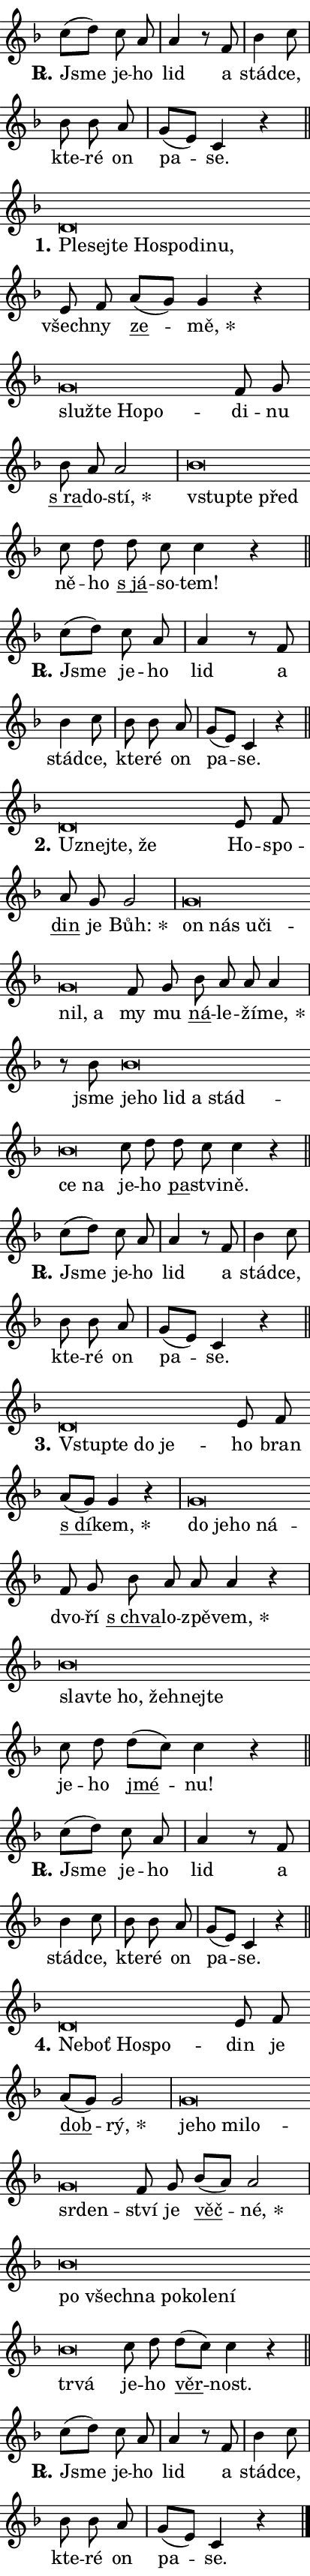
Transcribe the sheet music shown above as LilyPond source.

\version "2.22.1"
\header { tagline = "" }
\paper {
  indent = 0\cm
  top-margin = 0\cm
  right-margin = 0\cm
  bottom-margin = 0\cm
  left-margin = 0\cm
  paper-width = 7\cm
  page-breaking = #ly:one-page-breaking
  system-system-spacing.basic-distance = #11
  score-system-spacing.basic-distance = #11
  ragged-last = ##f
}


%% Author: Thomas Morley
%% https://lists.gnu.org/archive/html/lilypond-user/2020-05/msg00002.html
#(define (line-position grob)
"Returns position of @var[grob} in current system:
   @code{'start}, if at first time-step
   @code{'end}, if at last time-step
   @code{'middle} otherwise
"
  (let* ((col (ly:item-get-column grob))
         (ln (ly:grob-object col 'left-neighbor))
         (rn (ly:grob-object col 'right-neighbor))
         (col-to-check-left (if (ly:grob? ln) ln col))
         (col-to-check-right (if (ly:grob? rn) rn col))
         (break-dir-left
           (and
             (ly:grob-property col-to-check-left 'non-musical #f)
             (ly:item-break-dir col-to-check-left)))
         (break-dir-right
           (and
             (ly:grob-property col-to-check-right 'non-musical #f)
             (ly:item-break-dir col-to-check-right))))
        (cond ((eqv? 1 break-dir-left) 'start)
              ((eqv? -1 break-dir-right) 'end)
              (else 'middle))))

#(define (tranparent-at-line-position vctor)
  (lambda (grob)
  "Relying on @code{line-position} select the relevant enry from @var{vctor}.
Used to determine transparency,"
    (case (line-position grob)
      ((end) (not (vector-ref vctor 0)))
      ((middle) (not (vector-ref vctor 1)))
      ((start) (not (vector-ref vctor 2))))))

noteHeadBreakVisibility =
#(define-music-function (break-visibility)(vector?)
"Makes @code{NoteHead}s transparent relying on @var{break-visibility}"
#{
  \override NoteHead.transparent =
    #(tranparent-at-line-position break-visibility)
#})

#(define delete-ledgers-for-transparent-note-heads
  (lambda (grob)
    "Reads whether a @code{NoteHead} is transparent.
If so this @code{NoteHead} is removed from @code{'note-heads} from
@var{grob}, which is supposed to be @code{LedgerLineSpanner}.
As a result ledgers are not printed for this @code{NoteHead}"
    (let* ((nhds-array (ly:grob-object grob 'note-heads))
           (nhds-list
             (if (ly:grob-array? nhds-array)
                 (ly:grob-array->list nhds-array)
                 '()))
           ;; Relies on the transparent-property being done before
           ;; Staff.LedgerLineSpanner.after-line-breaking is executed.
           ;; This is fragile ...
           (to-keep
             (remove
               (lambda (nhd)
                 (ly:grob-property nhd 'transparent #f))
               nhds-list)))
      ;; TODO find a better method to iterate over grob-arrays, similiar
      ;; to filter/remove etc for lists
      ;; For now rebuilt from scratch
      (set! (ly:grob-object grob 'note-heads)  '())
      (for-each
        (lambda (nhd)
          (ly:pointer-group-interface::add-grob grob 'note-heads nhd))
        to-keep))))

hideNotes = {
  \noteHeadBreakVisibility #begin-of-line-visible
}
unHideNotes = {
  \noteHeadBreakVisibility #all-visible
}

% work-around for resetting accidentals
% https://lilypond.org/doc/v2.23/Documentation/notation/displaying-rhythms#unmetered-music
cadenzaMeasure = {
  \cadenzaOff
  \partial 1024 s1024
  \cadenzaOn
}

#(define-markup-command (accent layout props text) (markup?)
  "Underline accented syllable"
  (interpret-markup layout props
    #{\markup \override #'(offset . 4.3) \underline { #text }#}))

responsum = \markup \concat {
  "R" \hspace #-1.05 \path #0.1 #'((moveto 0 0.07) (lineto 0.9 0.8)) \hspace #0.05 "."
}

\layout {
    \context {
        \Staff
        \remove "Time_signature_engraver"
        \override LedgerLineSpanner.after-line-breaking = #delete-ledgers-for-transparent-note-heads
    }
    \context {
        \Voice {
            \override NoteHead.output-attributes = #'((class . "notehead"))
            \override Hairpin.height = #0.55
        }
    }
    \context {
        \Lyrics {
            \override StanzaNumber.output-attributes = #'((class . "stanzanumber"))
            \override LyricSpace.minimum-distance = #0.9
            \override LyricText.font-name = #"TeX Gyre Schola"
            \override LyricText.font-size = 1
            \override StanzaNumber.font-name = #"TeX Gyre Schola Bold"
            \override StanzaNumber.font-size = 1
        }
    }
}

% magnetic-lyrics.ily
%
%   written by
%     Jean Abou Samra <jean@abou-samra.fr>
%     Werner Lemberg <wl@gnu.org>
%
%   adapted by
%     Jiri Hon <jiri.hon@gmail.com>
%
% Version 2022-Apr-15

% https://www.mail-archive.com/lilypond-user@gnu.org/msg149350.html

#(define (Left_hyphen_pointer_engraver context)
   "Collect syllable-hyphen-syllable occurrences in lyrics and store
them in properties.  This engraver only looks to the left.  For
example, if the lyrics input is @code{foo -- bar}, it does the
following.

@itemize @bullet
@item
Set the @code{text} property of the @code{LyricHyphen} grob between
@q{foo} and @q{bar} to @code{foo}.

@item
Set the @code{left-hyphen} property of the @code{LyricText} grob with
text @q{foo} to the @code{LyricHyphen} grob between @q{foo} and
@q{bar}.
@end itemize

Use this auxiliary engraver in combination with the
@code{lyric-@/text::@/apply-@/magnetic-@/offset!} hook."
   (let ((hyphen #f)
         (text #f))
     (make-engraver
      (acknowledgers
       ((lyric-syllable-interface engraver grob source-engraver)
        (set! text grob)))
      (end-acknowledgers
       ((lyric-hyphen-interface engraver grob source-engraver)
        ;(when (not (grob::has-interface grob 'lyric-space-interface))
          (set! hyphen grob)));)
      ((stop-translation-timestep engraver)
       (when (and text hyphen)
         (ly:grob-set-object! text 'left-hyphen hyphen))
       (set! text #f)
       (set! hyphen #f)))))

#(define (lyric-text::apply-magnetic-offset! grob)
   "If the space between two syllables is less than the value in
property @code{LyricText@/.details@/.squash-threshold}, move the right
syllable to the left so that it gets concatenated with the left
syllable.

Use this function as a hook for
@code{LyricText@/.after-@/line-@/breaking} if the
@code{Left_@/hyphen_@/pointer_@/engraver} is active."
   (let ((hyphen (ly:grob-object grob 'left-hyphen #f)))
     (when hyphen
       (let ((left-text (ly:spanner-bound hyphen LEFT)))
         (when (grob::has-interface left-text 'lyric-syllable-interface)
           (let* ((common (ly:grob-common-refpoint grob left-text X))
                  (this-x-ext (ly:grob-extent grob common X))
                  (left-x-ext
                   (begin
                     ;; Trigger magnetism for left-text.
                     (ly:grob-property left-text 'after-line-breaking)
                     (ly:grob-extent left-text common X)))
                  ;; `delta` is the gap width between two syllables.
                  (delta (- (interval-start this-x-ext)
                            (interval-end left-x-ext)))
                  (details (ly:grob-property grob 'details))
                  (threshold (assoc-get 'squash-threshold details 0.2)))
             (when (< delta threshold)
               (let* (;; We have to manipulate the input text so that
                      ;; ligatures crossing syllable boundaries are not
                      ;; disabled.  For languages based on the Latin
                      ;; script this is essentially a beautification.
                      ;; However, for non-Western scripts it can be a
                      ;; necessity.
                      (lt (ly:grob-property left-text 'text))
                      (rt (ly:grob-property grob 'text))
                      (is-space (grob::has-interface hyphen 'lyric-space-interface))
                      (space (if is-space " " ""))
                      (space-markup (grob-interpret-markup grob " "))
                      (space-size (interval-length (ly:stencil-extent space-markup X)))
                      (extra-delta (if is-space space-size 0))
                      ;; Append new syllable.
                      (ltrt-space (if (and (string? lt) (string? rt))
                                (string-append lt space rt)
                                (make-concat-markup (list lt space rt))))
                      ;; Right-align `ltrt` to the right side.
                      (ltrt-space-markup (grob-interpret-markup
                               grob
                               (make-translate-markup
                                (cons (interval-length this-x-ext) 0)
                                (make-right-align-markup ltrt-space)))))
                 (begin
                   ;; Don't print `left-text`.
                   (ly:grob-set-property! left-text 'stencil #f)
                   ;; Set text and stencil (which holds all collected
                   ;; syllables so far) and shift it to the left.
                   (ly:grob-set-property! grob 'text ltrt-space)
                   (ly:grob-set-property! grob 'stencil ltrt-space-markup)
                   (ly:grob-translate-axis! grob (- (- delta extra-delta)) X))))))))))


#(define (lyric-hyphen::displace-bounds-first grob)
   ;; Make very sure this callback isn't triggered too early.
   (let ((left (ly:spanner-bound grob LEFT))
         (right (ly:spanner-bound grob RIGHT)))
     (ly:grob-property left 'after-line-breaking)
     (ly:grob-property right 'after-line-breaking)
     (ly:lyric-hyphen::print grob)))

squashThreshold = #0.4

\layout {
  \context {
    \Lyrics
    \consists #Left_hyphen_pointer_engraver
    \override LyricText.after-line-breaking =
      #lyric-text::apply-magnetic-offset!
    \override LyricHyphen.stencil = #lyric-hyphen::displace-bounds-first
    \override LyricText.details.squash-threshold = \squashThreshold
    \override LyricHyphen.minimum-distance = 0
    \override LyricHyphen.minimum-length = \squashThreshold
  }
}

squash = \override LyricText.details.squash-threshold = 9999
unSquash = \override LyricText.details.squash-threshold = \squashThreshold

left = \override LyricText.self-alignment-X = #LEFT
unLeft = \revert LyricText.self-alignment-X

starOffset = #(lambda (grob) 
                (let ((x_offset (ly:self-alignment-interface::aligned-on-x-parent grob)))
                  (if (= x_offset 0) 0 (+ x_offset 1.2))))

star = #(define-music-function (syllable)(string?)
"Append star separator at the end of a syllable"
#{
  \once \override LyricText.X-offset = #starOffset
  \lyricmode { \markup {
    #syllable
    \override #'((font-name . "TeX Gyre Schola Bold")) \hspace #0.2 \lower #0.65 \larger "*"
  } }
#})

starAccent = #(define-music-function (syllable)(string?)
"Append star separator at the end of a syllable and make accent"
#{
  \once \override LyricText.X-offset = #starOffset
  \lyricmode { \markup {
    \accent #syllable
    \override #'((font-name . "TeX Gyre Schola Bold")) \hspace #0.2 \lower #0.65 \larger "*"
  } }
#})

breath = #(define-music-function (syllable)(string?)
"Append breathing indicator at the end of a syllable"
#{
  \lyricmode { \markup { #syllable "+" } }
#})

optionalBreath = #(define-music-function (syllable)(string?)
"Append optional breathing indicator at the end of a syllable"
#{
  \lyricmode { \markup { #syllable "(+)" } }
#})


\score {
    <<
        \new Voice = "melody" { \cadenzaOn \key f \major \relative { c''8[( d)] c a \cadenzaMeasure \bar "|" a4 r8 f \cadenzaMeasure \bar "|" bes4 c8 \cadenzaMeasure \bar "|" bes bes a \cadenzaMeasure \bar "|" g[( e)] c4 r \cadenzaMeasure \bar "||" \break }
\relative { d'\breve*1/16 \hideNotes \breve*1/16 \bar "" \breve*1/16 \bar "" \breve*1/16 \bar "" \breve*1/16 \bar "" \breve*1/16 \breve*1/16 \bar "" \unHideNotes e8 f \bar "" a[( g)] g4 r \cadenzaMeasure \bar "|" g\breve*1/16 \hideNotes \breve*1/16 \bar "" \breve*1/16 \breve*1/16 \bar "" \unHideNotes f8 g \bar "" bes a a2 \cadenzaMeasure \bar "|" bes\breve*1/16 \hideNotes \breve*1/16 \breve*1/16 \bar "" \unHideNotes c8 d \bar "" d c c4 r \cadenzaMeasure \bar "||" \break }
\relative { c''8[( d)] c a \cadenzaMeasure \bar "|" a4 r8 f \cadenzaMeasure \bar "|" bes4 c8 \cadenzaMeasure \bar "|" bes bes a \cadenzaMeasure \bar "|" g[( e)] c4 r \cadenzaMeasure \bar "||" \break }
\relative { d'\breve*1/16 \hideNotes \breve*1/16 \bar "" \breve*1/16 \breve*1/16 \bar "" \unHideNotes e8 f \bar "" a g g2 \cadenzaMeasure \bar "|" g\breve*1/16 \hideNotes \breve*1/16 \bar "" \breve*1/16 \bar "" \breve*1/16 \bar "" \breve*1/16 \breve*1/16 \bar "" \unHideNotes f8 g \bar "" bes a a a4 \cadenzaMeasure \bar "|" r8 bes bes\breve*1/16 \hideNotes \breve*1/16 \bar "" \breve*1/16 \bar "" \breve*1/16 \bar "" \breve*1/16 \bar "" \breve*1/16 \breve*1/16 \bar "" \unHideNotes c8 d \bar "" d c c4 r \cadenzaMeasure \bar "||" \break }
\relative { c''8[( d)] c a \cadenzaMeasure \bar "|" a4 r8 f \cadenzaMeasure \bar "|" bes4 c8 \cadenzaMeasure \bar "|" bes bes a \cadenzaMeasure \bar "|" g[( e)] c4 r \cadenzaMeasure \bar "||" \break }
\relative { d'\breve*1/16 \hideNotes \breve*1/16 \bar "" \breve*1/16 \breve*1/16 \bar "" \unHideNotes e8 f \bar "" a[( g)] g4 r \cadenzaMeasure \bar "|" g\breve*1/16 \hideNotes \breve*1/16 \bar "" \breve*1/16 \breve*1/16 \bar "" \unHideNotes f8 g \bar "" bes a a a4 r \cadenzaMeasure \bar "|" bes\breve*1/16 \hideNotes \breve*1/16 \bar "" \breve*1/16 \bar "" \breve*1/16 \bar "" \breve*1/16 \breve*1/16 \bar "" \unHideNotes c8 d \bar "" d[( c)] c4 r \cadenzaMeasure \bar "||" \break }
\relative { c''8[( d)] c a \cadenzaMeasure \bar "|" a4 r8 f \cadenzaMeasure \bar "|" bes4 c8 \cadenzaMeasure \bar "|" bes bes a \cadenzaMeasure \bar "|" g[( e)] c4 r \cadenzaMeasure \bar "||" \break }
\relative { d'\breve*1/16 \hideNotes \breve*1/16 \bar "" \breve*1/16 \breve*1/16 \bar "" \unHideNotes e8 f \bar "" a[( g)] g2 \cadenzaMeasure \bar "|" g\breve*1/16 \hideNotes \breve*1/16 \bar "" \breve*1/16 \bar "" \breve*1/16 \bar "" \breve*1/16 \breve*1/16 \bar "" \unHideNotes f8 g \bar "" bes[( a)] a2 \cadenzaMeasure \bar "|" bes\breve*1/16 \hideNotes \breve*1/16 \bar "" \breve*1/16 \bar "" \breve*1/16 \bar "" \breve*1/16 \bar "" \breve*1/16 \bar "" \breve*1/16 \bar "" \breve*1/16 \breve*1/16 \bar "" \unHideNotes c8 d \bar "" d[( c)] c4 r \cadenzaMeasure \bar "||" \break }
\relative { c''8[( d)] c a \cadenzaMeasure \bar "|" a4 r8 f \cadenzaMeasure \bar "|" bes4 c8 \cadenzaMeasure \bar "|" bes bes a \cadenzaMeasure \bar "|" g[( e)] c4 r \cadenzaMeasure \bar "||" \break } \bar "|." }
        \new Lyrics \lyricsto "melody" { \lyricmode { \set stanza = \responsum
Jsme je -- ho lid a stád -- ce, kte -- ré on pa -- se.
\set stanza = "1."
\left Ple -- \squash sej -- te Ho -- spo -- di -- nu, \unLeft \unSquash všech -- ny \markup \accent ze -- \star mě, \left služ -- \squash te Ho -- po -- \unLeft \unSquash di -- nu \markup \accent "s ra" -- do -- \star stí, \left vstup -- \squash te před \unLeft \unSquash ně -- ho \markup \accent "s já" -- so -- tem!
\set stanza = \responsum
Jsme je -- ho lid a stád -- ce, kte -- ré on pa -- se.
\set stanza = "2."
\left Uz -- \squash nej -- te, že \unLeft \unSquash Ho -- spo -- \markup \accent din je \star Bůh: \left on \squash nás u -- či -- nil, a \unLeft \unSquash my mu \markup \accent ná -- le -- ží -- \star me, jsme \left je -- \squash ho lid a stád -- ce na \unLeft \unSquash je -- ho \markup \accent pa -- stvi -- ně.
\set stanza = \responsum
Jsme je -- ho lid a stád -- ce, kte -- ré on pa -- se.
\set stanza = "3."
\left Vstup -- \squash te do je -- \unLeft \unSquash ho bran \markup \accent "s dí" -- \star kem, \left do \squash je -- ho ná -- \unLeft \unSquash dvo -- ří \markup \accent "s chva" -- lo -- zpě -- \star vem, \left sla -- \squash vte ho, žeh -- nej -- te \unLeft \unSquash je -- ho \markup \accent jmé -- nu!
\set stanza = \responsum
Jsme je -- ho lid a stád -- ce, kte -- ré on pa -- se.
\set stanza = "4."
\left Ne -- \squash boť Ho -- spo -- \unLeft \unSquash din je \markup \accent dob -- \star rý, \left je -- \squash ho mi -- lo -- sr -- den -- \unLeft \unSquash ství je \markup \accent věč -- \star né, \left po \squash všech -- na po -- ko -- le -- ní tr -- vá \unLeft \unSquash je -- ho \markup \accent věr -- nost.
\set stanza = \responsum
Jsme je -- ho lid a stád -- ce, kte -- ré on pa -- se. } }
    >>
    \layout {}
}
